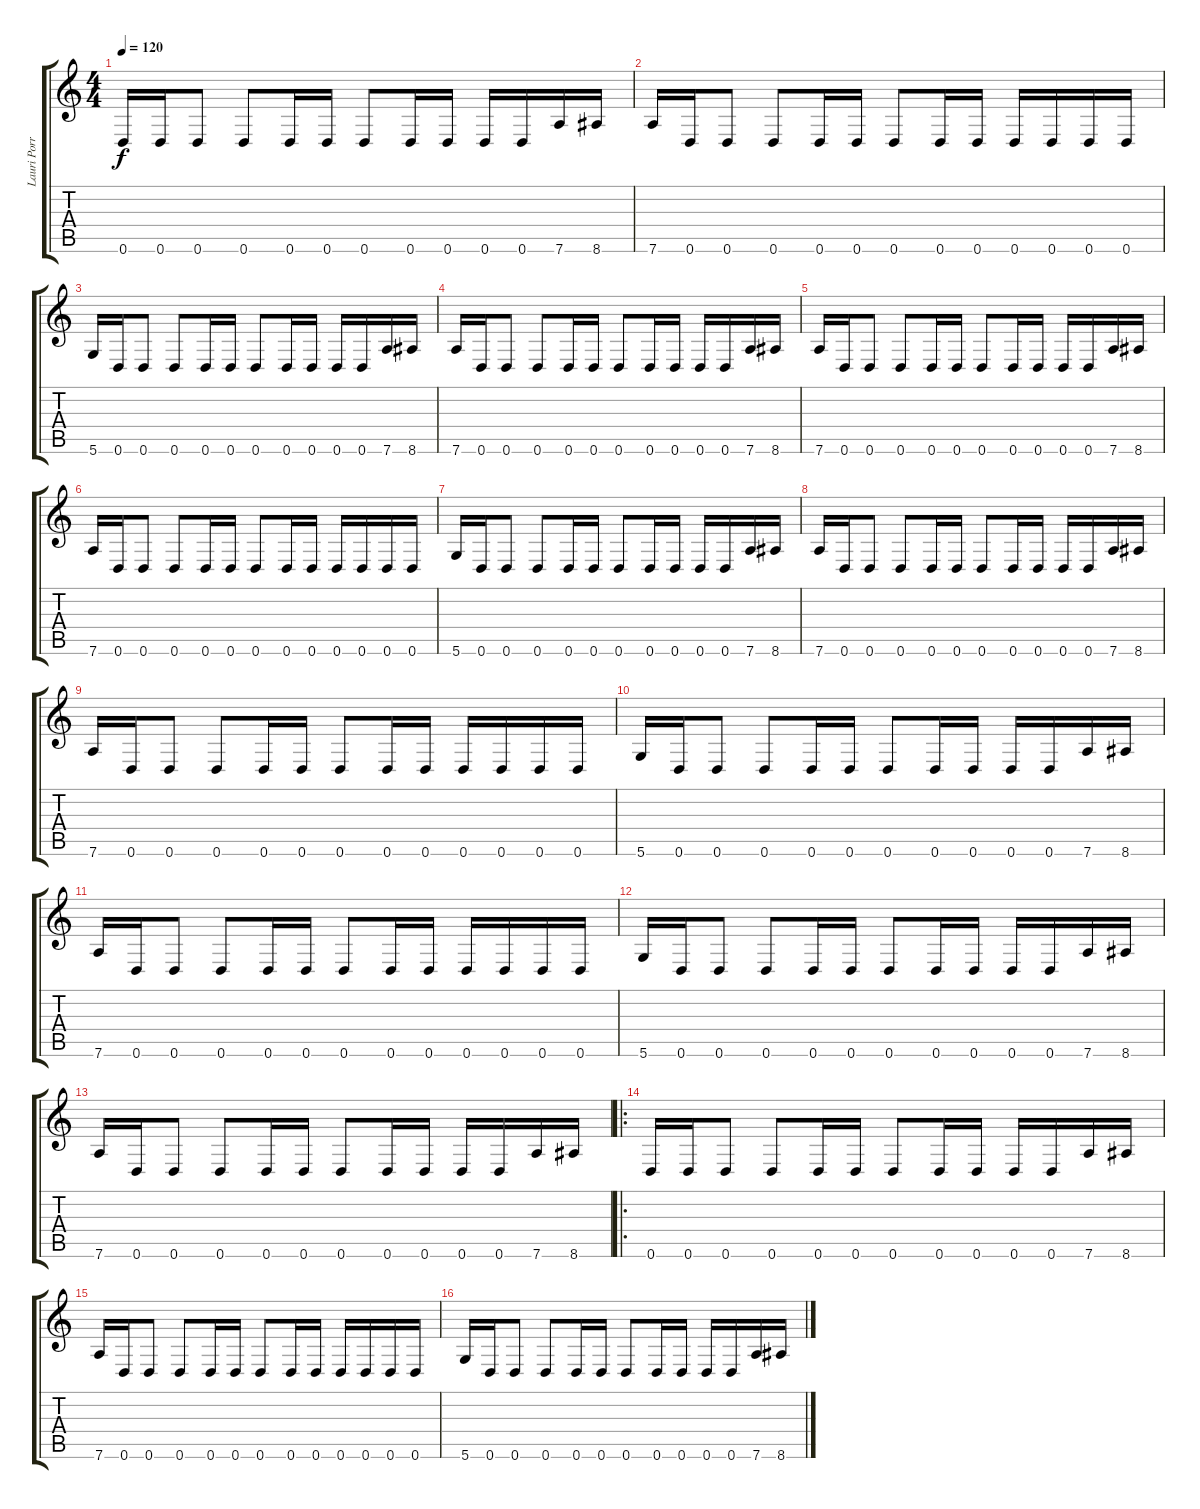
\track ("Lauri Porra" "Lauri Porr") {instrument electricbassfinger}
\staff {score tabs}
\tuning (E4 B3 G3 D3 A2 D2) {hide}
\ts (4 4)
\tempo 120
\clef g2
\ks c
0.6.16{dy f instrument electricbassfinger} 0.6.16 0.6.8 0.6.8 0.6.16 0.6.16 0.6.8 0.6.16 0.6.16 0.6.16 0.6.16 7.6.16 8.6.16 |
7.6.16 0.6.16 0.6.8 0.6.8 0.6.16 0.6.16 0.6.8 0.6.16 0.6.16 0.6.16 0.6.16 0.6.16 0.6.16 |
5.6.16 0.6.16 0.6.8 0.6.8 0.6.16 0.6.16 0.6.8 0.6.16 0.6.16 0.6.16 0.6.16 7.6.16 8.6.16 |
7.6.16 0.6.16 0.6.8 0.6.8 0.6.16 0.6.16 0.6.8 0.6.16 0.6.16 0.6.16 0.6.16 7.6.16 8.6.16 |
7.6.16 0.6.16 0.6.8 0.6.8 0.6.16 0.6.16 0.6.8 0.6.16 0.6.16 0.6.16 0.6.16 7.6.16 8.6.16 |
7.6.16 0.6.16 0.6.8 0.6.8 0.6.16 0.6.16 0.6.8 0.6.16 0.6.16 0.6.16 0.6.16 0.6.16 0.6.16 |
5.6.16 0.6.16 0.6.8 0.6.8 0.6.16 0.6.16 0.6.8 0.6.16 0.6.16 0.6.16 0.6.16 7.6.16 8.6.16 |
7.6.16 0.6.16 0.6.8 0.6.8 0.6.16 0.6.16 0.6.8 0.6.16 0.6.16 0.6.16 0.6.16 7.6.16 8.6.16 |
7.6.16 0.6.16 0.6.8 0.6.8 0.6.16 0.6.16 0.6.8 0.6.16 0.6.16 0.6.16 0.6.16 0.6.16 0.6.16 |
5.6.16 0.6.16 0.6.8 0.6.8 0.6.16 0.6.16 0.6.8 0.6.16 0.6.16 0.6.16 0.6.16 7.6.16 8.6.16 |
7.6.16 0.6.16 0.6.8 0.6.8 0.6.16 0.6.16 0.6.8 0.6.16 0.6.16 0.6.16 0.6.16 0.6.16 0.6.16 |
5.6.16 0.6.16 0.6.8 0.6.8 0.6.16 0.6.16 0.6.8 0.6.16 0.6.16 0.6.16 0.6.16 7.6.16 8.6.16 |
7.6.16 0.6.16 0.6.8 0.6.8 0.6.16 0.6.16 0.6.8 0.6.16 0.6.16 0.6.16 0.6.16 7.6.16 8.6.16 |
\ro
0.6.16 0.6.16 0.6.8 0.6.8 0.6.16 0.6.16 0.6.8 0.6.16 0.6.16 0.6.16 0.6.16 7.6.16 8.6.16 |
7.6.16 0.6.16 0.6.8 0.6.8 0.6.16 0.6.16 0.6.8 0.6.16 0.6.16 0.6.16 0.6.16 0.6.16 0.6.16 |
5.6.16 0.6.16 0.6.8 0.6.8 0.6.16 0.6.16 0.6.8 0.6.16 0.6.16 0.6.16 0.6.16 7.6.16 8.6.16
